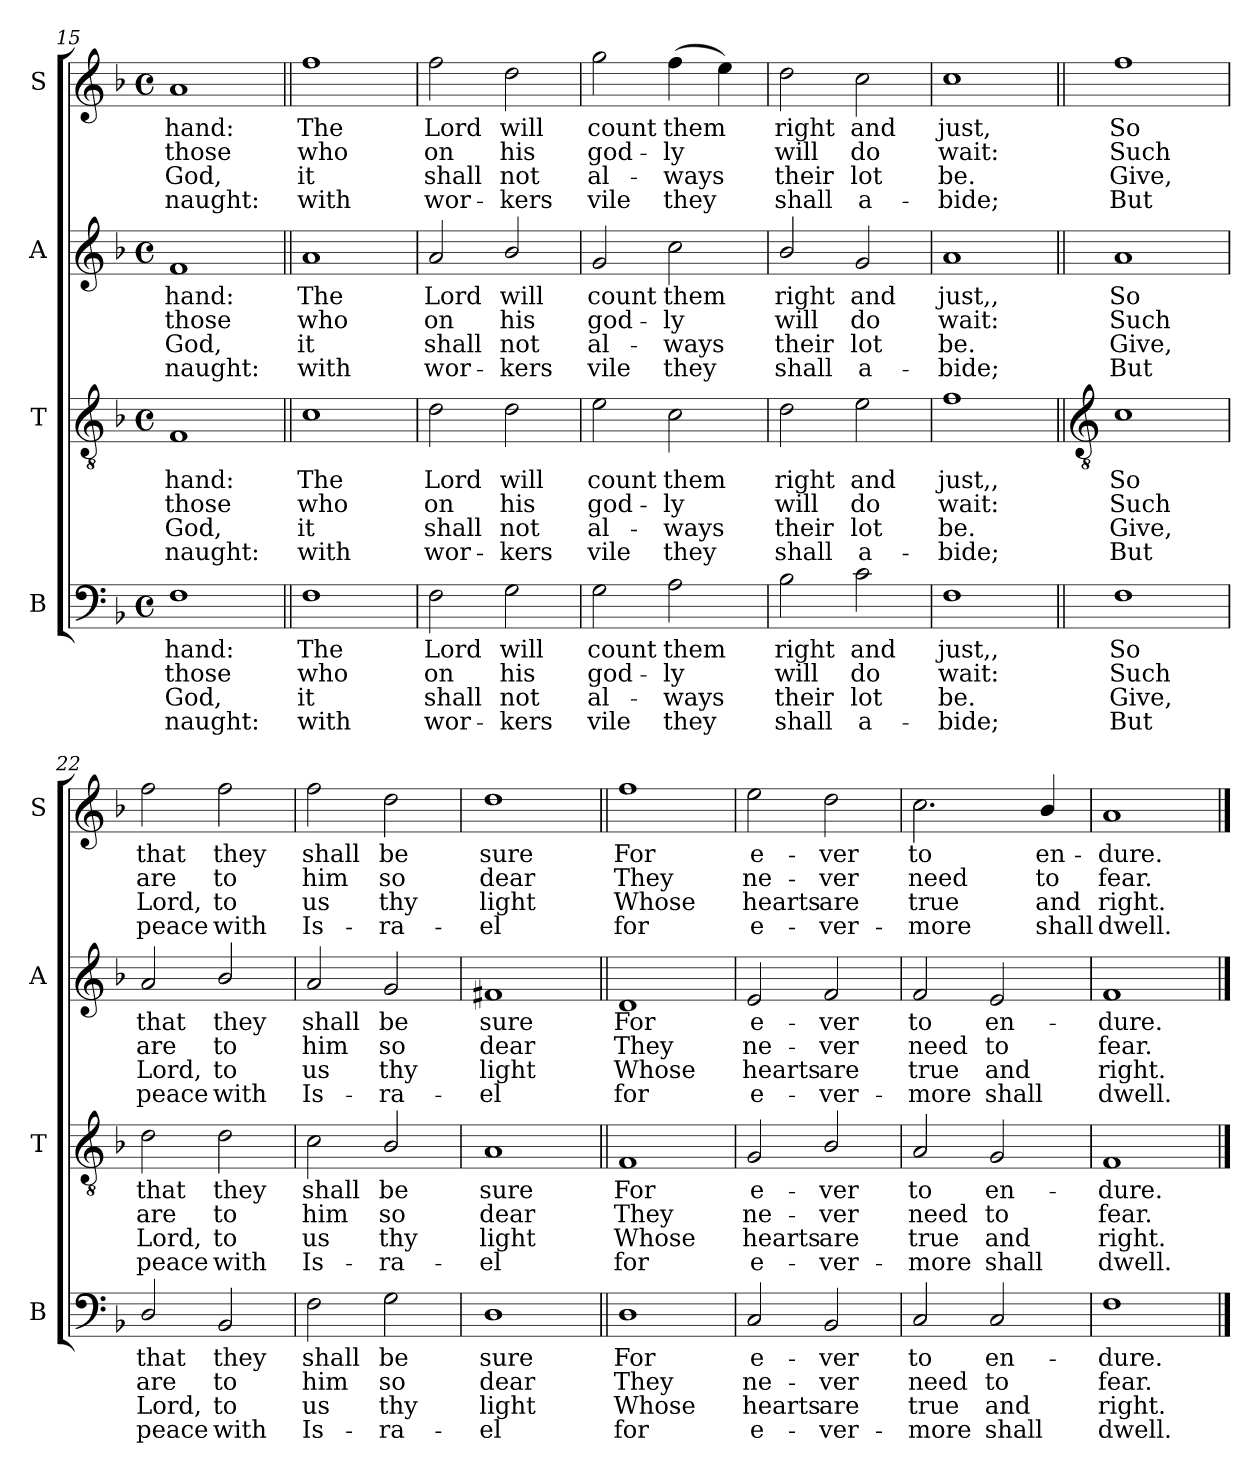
**kern	**text	**text	**text	**text	**kern	**text	**text	**text	**text	**kern	**text	**text	**text	**text	**kern	**text	**text	**text	**text
*part4	*part4	*part4	*part4	*part4	*part3	*part3	*part3	*part3	*part3	*part2	*part2	*part2	*part2	*part2	*part1	*part1	*part1	*part1	*part1
*staff4	*staff4	*staff4	*staff4	*staff4	*staff3	*staff3	*staff3	*staff3	*staff3	*staff2	*staff2	*staff2	*staff2	*staff2	*staff1	*staff1	*staff1	*staff1	*staff1
*I"B	*	*	*	*	*I"T	*	*	*	*	*I"A	*	*	*	*	*I"S	*	*	*	*
*I'B	*	*	*	*	*I'T	*	*	*	*	*I'A	*	*	*	*	*I'S	*	*	*	*
!!LO:LB:g=z
*clefF4	*	*	*	*	*clefGv2	*	*	*	*	*clefG2	*	*	*	*	*clefG2	*	*	*	*
*k[b-]	*	*	*	*	*k[b-]	*	*	*	*	*k[b-]	*	*	*	*	*k[b-]	*	*	*	*
*F:	*	*	*	*	*F:	*	*	*	*	*F:	*	*	*	*	*F:	*	*	*	*
*M4/4	*	*	*	*	*M4/4	*	*	*	*	*M4/4	*	*	*	*	*M4/4	*	*	*	*
*met(c)	*	*	*	*	*met(c)	*	*	*	*	*met(c)	*	*	*	*	*met(c)	*	*	*	*
=15	=15	=15	=15	=15	=15	=15	=15	=15	=15	=15	=15	=15	=15	=15	=15	=15	=15	=15	=15
!	!LO:LY:b	!LO:LY:b	!LO:LY:b	!LO:LY:b	!	!LO:LY:b	!LO:LY:b	!LO:LY:b	!LO:LY:b	!	!LO:LY:b	!LO:LY:b	!LO:LY:b	!LO:LY:b	!	!LO:LY:b	!LO:LY:b	!LO:LY:b	!LO:LY:b
1F	hand:	those	God,	naught:	1F	hand:	those	God,	naught:	1f	hand:	those	God,	naught:	1a	hand:	those	God,	naught:
=16||	=16||	=16||	=16||	=16||	=16||	=16||	=16||	=16||	=16||	=16||	=16||	=16||	=16||	=16||	=16||	=16||	=16||	=16||	=16||
!	!LO:LY:b	!LO:LY:b	!LO:LY:b	!LO:LY:b	!	!LO:LY:b	!LO:LY:b	!LO:LY:b	!LO:LY:b	!	!LO:LY:b	!LO:LY:b	!LO:LY:b	!LO:LY:b	!	!LO:LY:b	!LO:LY:b	!LO:LY:b	!LO:LY:b
1F	The	who	it	with	1c	The	who	it	with	1a	The	who	it	with	1ff	The	who	it	with
=17	=17	=17	=17	=17	=17	=17	=17	=17	=17	=17	=17	=17	=17	=17	=17	=17	=17	=17	=17
!	!LO:LY:b	!LO:LY:b	!LO:LY:b	!LO:LY:b	!	!LO:LY:b	!LO:LY:b	!LO:LY:b	!LO:LY:b	!	!LO:LY:b	!LO:LY:b	!LO:LY:b	!LO:LY:b	!	!LO:LY:b	!LO:LY:b	!LO:LY:b	!LO:LY:b
2F	Lord	on	shall	wor-	2d	Lord	on	shall	wor-	2a	Lord	on	shall	wor-	2ff	Lord	on	shall	wor-
!	!LO:LY:b	!LO:LY:b	!LO:LY:b	!LO:LY:b	!	!LO:LY:b	!LO:LY:b	!LO:LY:b	!LO:LY:b	!	!LO:LY:b	!LO:LY:b	!LO:LY:b	!LO:LY:b	!	!LO:LY:b	!LO:LY:b	!LO:LY:b	!LO:LY:b
2G	-will	his	not	kers	2d	-will	his	not	kers	2b-/	-will	his	not	kers	2dd	-will	his	not	kers
=18	=18	=18	=18	=18	=18	=18	=18	=18	=18	=18	=18	=18	=18	=18	=18	=18	=18	=18	=18
!	!LO:LY:b	!LO:LY:b	!LO:LY:b	!LO:LY:b	!	!LO:LY:b	!LO:LY:b	!LO:LY:b	!LO:LY:b	!	!LO:LY:b	!LO:LY:b	!LO:LY:b	!LO:LY:b	!	!LO:LY:b	!LO:LY:b	!LO:LY:b	!LO:LY:b
2G	count	god-	-al-	-vile	2e	count	god-	-al-	-vile	2g	count	god-	-al-	-vile	2gg	count	god-	-al-	-vile
!	!LO:LY:b	!LO:LY:b	!LO:LY:b	!LO:LY:b	!	!LO:LY:b	!LO:LY:b	!LO:LY:b	!LO:LY:b	!	!LO:LY:b	!LO:LY:b	!LO:LY:b	!LO:LY:b	!	!LO:LY:b	!LO:LY:b	!LO:LY:b	!LO:LY:b
2A	them	ly	ways	they	2c	them	ly	ways	they	2cc	them	ly	ways	they	(>4ff	them	ly	ways	they
.	.	.	.	.	.	.	.	.	.	.	.	.	.	.	4ee)	.	.	.	.
=19	=19	=19	=19	=19	=19	=19	=19	=19	=19	=19	=19	=19	=19	=19	=19	=19	=19	=19	=19
!	!LO:LY:b	!LO:LY:b	!LO:LY:b	!LO:LY:b	!	!LO:LY:b	!LO:LY:b	!LO:LY:b	!LO:LY:b	!	!LO:LY:b	!LO:LY:b	!LO:LY:b	!LO:LY:b	!	!LO:LY:b	!LO:LY:b	!LO:LY:b	!LO:LY:b
2B-	right	will	their	shall	2d	right	will	their	shall	2b-/	right	will	their	shall	2dd	right	will	their	shall
!	!LO:LY:b	!LO:LY:b	!LO:LY:b	!LO:LY:b	!	!LO:LY:b	!LO:LY:b	!LO:LY:b	!LO:LY:b	!	!LO:LY:b	!LO:LY:b	!LO:LY:b	!LO:LY:b	!	!LO:LY:b	!LO:LY:b	!LO:LY:b	!LO:LY:b
2c	and	do	lot	a-	2e	and	do	lot	a-	2g	and	do	lot	a-	2cc	and	do	lot	a-
=20	=20	=20	=20	=20	=20	=20	=20	=20	=20	=20	=20	=20	=20	=20	=20	=20	=20	=20	=20
!	!LO:LY:b	!LO:LY:b	!LO:LY:b	!LO:LY:b	!	!LO:LY:b	!LO:LY:b	!LO:LY:b	!LO:LY:b	!	!LO:LY:b	!LO:LY:b	!LO:LY:b	!LO:LY:b	!	!LO:LY:b	!LO:LY:b	!LO:LY:b	!LO:LY:b
1F	-just,,	wait:	be.	bide;	1f	-just,,	wait:	be.	bide;	1a	-just,,	wait:	be.	bide;	1cc	-just,	wait:	be.	bide;
!!LO:LB:g=z
=21||	=21||	=21||	=21||	=21||	=21||	=21||	=21||	=21||	=21||	=21||	=21||	=21||	=21||	=21||	=21||	=21||	=21||	=21||	=21||
*	*	*	*	*	*clefGv2	*	*	*	*	*	*	*	*	*	*	*	*	*	*
!	!LO:LY:b	!LO:LY:b	!LO:LY:b	!LO:LY:b	!	!LO:LY:b	!LO:LY:b	!LO:LY:b	!LO:LY:b	!	!LO:LY:b	!LO:LY:b	!LO:LY:b	!LO:LY:b	!	!LO:LY:b	!LO:LY:b	!LO:LY:b	!LO:LY:b
1F	So	Such	Give,	But	1c	So	Such	Give,	But	1a	So	Such	Give,	But	1ff	So	Such	Give,	But
=22	=22	=22	=22	=22	=22	=22	=22	=22	=22	=22	=22	=22	=22	=22	=22	=22	=22	=22	=22
!	!LO:LY:b	!LO:LY:b	!LO:LY:b	!LO:LY:b	!	!LO:LY:b	!LO:LY:b	!LO:LY:b	!LO:LY:b	!	!LO:LY:b	!LO:LY:b	!LO:LY:b	!LO:LY:b	!	!LO:LY:b	!LO:LY:b	!LO:LY:b	!LO:LY:b
2D/	that	are	Lord,	peace	2d	that	are	Lord,	peace	2a	that	are	Lord,	peace	2ff	that	are	Lord,	peace
!	!LO:LY:b	!LO:LY:b	!LO:LY:b	!LO:LY:b	!	!LO:LY:b	!LO:LY:b	!LO:LY:b	!LO:LY:b	!	!LO:LY:b	!LO:LY:b	!LO:LY:b	!LO:LY:b	!	!LO:LY:b	!LO:LY:b	!LO:LY:b	!LO:LY:b
2BB-	they	to	to	with	2d	they	to	to	with	2b-/	they	to	to	with	2ff	they	to	to	with
=23	=23	=23	=23	=23	=23	=23	=23	=23	=23	=23	=23	=23	=23	=23	=23	=23	=23	=23	=23
!	!LO:LY:b	!LO:LY:b	!LO:LY:b	!LO:LY:b	!	!LO:LY:b	!LO:LY:b	!LO:LY:b	!LO:LY:b	!	!LO:LY:b	!LO:LY:b	!LO:LY:b	!LO:LY:b	!	!LO:LY:b	!LO:LY:b	!LO:LY:b	!LO:LY:b
2F	shall	him	us	Is-	2c	shall	him	us	Is-	2a	shall	him	us	Is-	2ff	shall	him	us	Is-
!	!LO:LY:b	!LO:LY:b	!LO:LY:b	!LO:LY:b	!	!LO:LY:b	!LO:LY:b	!LO:LY:b	!LO:LY:b	!	!LO:LY:b	!LO:LY:b	!LO:LY:b	!LO:LY:b	!	!LO:LY:b	!LO:LY:b	!LO:LY:b	!LO:LY:b
2G	-be	so	thy	ra-	2B-/	-be	so	thy	ra-	2g	-be	so	thy	ra-	2dd	-be	so	thy	ra-
=24	=24	=24	=24	=24	=24	=24	=24	=24	=24	=24	=24	=24	=24	=24	=24	=24	=24	=24	=24
!	!LO:LY:b	!LO:LY:b	!LO:LY:b	!LO:LY:b	!	!LO:LY:b	!LO:LY:b	!LO:LY:b	!LO:LY:b	!	!LO:LY:b	!LO:LY:b	!LO:LY:b	!LO:LY:b	!	!LO:LY:b	!LO:LY:b	!LO:LY:b	!LO:LY:b
1D	-sure	dear	light	el	1A	-sure	dear	light	el	1f#X	-sure	dear	light	el	1dd	-sure	dear	light	el
=25||	=25||	=25||	=25||	=25||	=25||	=25||	=25||	=25||	=25||	=25||	=25||	=25||	=25||	=25||	=25||	=25||	=25||	=25||	=25||
!	!LO:LY:b	!LO:LY:b	!LO:LY:b	!LO:LY:b	!	!LO:LY:b	!LO:LY:b	!LO:LY:b	!LO:LY:b	!	!LO:LY:b	!LO:LY:b	!LO:LY:b	!LO:LY:b	!	!LO:LY:b	!LO:LY:b	!LO:LY:b	!LO:LY:b
1D	For	They	Whose	for	1F	For	They	Whose	for	1d	For	They	Whose	for	1ff	For	They	Whose	for
=26	=26	=26	=26	=26	=26	=26	=26	=26	=26	=26	=26	=26	=26	=26	=26	=26	=26	=26	=26
!	!LO:LY:b	!LO:LY:b	!LO:LY:b	!LO:LY:b	!	!LO:LY:b	!LO:LY:b	!LO:LY:b	!LO:LY:b	!	!LO:LY:b	!LO:LY:b	!LO:LY:b	!LO:LY:b	!	!LO:LY:b	!LO:LY:b	!LO:LY:b	!LO:LY:b
2C	e-	-ne-	-hearts	e-	2G	e-	-ne-	-hearts	e-	2e	e-	-ne-	-hearts	e-	2ee	e-	-ne-	-hearts	e-
!	!LO:LY:b	!LO:LY:b	!LO:LY:b	!LO:LY:b	!	!LO:LY:b	!LO:LY:b	!LO:LY:b	!LO:LY:b	!	!LO:LY:b	!LO:LY:b	!LO:LY:b	!LO:LY:b	!	!LO:LY:b	!LO:LY:b	!LO:LY:b	!LO:LY:b
2BB-	-ver	ver	are	ver-	2B-/	-ver	ver	are	ver-	2f	-ver	ver	are	ver-	2dd	-ver	ver	are	ver-
=27	=27	=27	=27	=27	=27	=27	=27	=27	=27	=27	=27	=27	=27	=27	=27	=27	=27	=27	=27
!	!LO:LY:b	!LO:LY:b	!LO:LY:b	!LO:LY:b	!	!LO:LY:b	!LO:LY:b	!LO:LY:b	!LO:LY:b	!	!LO:LY:b	!LO:LY:b	!LO:LY:b	!LO:LY:b	!	!LO:LY:b	!LO:LY:b	!LO:LY:b	!LO:LY:b
2C	-to	need	true	more	2A	-to	need	true	more	2f	-to	need	true	more	2.cc	-to	need	true	more
!	!LO:LY:b	!LO:LY:b	!LO:LY:b	!LO:LY:b	!	!LO:LY:b	!LO:LY:b	!LO:LY:b	!LO:LY:b	!	!LO:LY:b	!LO:LY:b	!LO:LY:b	!LO:LY:b	!	!	!	!	!
2C	en-	-to	and	shall	2G	en-	-to	and	shall	2e	en-	-to	and	shall	.	.	.	.	.
!	!	!	!	!	!	!	!	!	!	!	!	!	!	!	!	!LO:LY:b	!LO:LY:b	!LO:LY:b	!LO:LY:b
.	.	.	.	.	.	.	.	.	.	.	.	.	.	.	4b-/	en-	-to	and	shall
=28	=28	=28	=28	=28	=28	=28	=28	=28	=28	=28	=28	=28	=28	=28	=28	=28	=28	=28	=28
!	!LO:LY:b	!LO:LY:b	!LO:LY:b	!LO:LY:b	!	!LO:LY:b	!LO:LY:b	!LO:LY:b	!LO:LY:b	!	!LO:LY:b	!LO:LY:b	!LO:LY:b	!LO:LY:b	!	!LO:LY:b	!LO:LY:b	!LO:LY:b	!LO:LY:b
1F	dure.	fear.	right.	dwell.	1F	dure.	fear.	right.	dwell.	1f	dure.	fear.	right.	dwell.	1a	dure.	fear.	right.	dwell.
==	==	==	==	==	==	==	==	==	==	==	==	==	==	==	==	==	==	==	==
*-	*-	*-	*-	*-	*-	*-	*-	*-	*-	*-	*-	*-	*-	*-	*-	*-	*-	*-	*-
